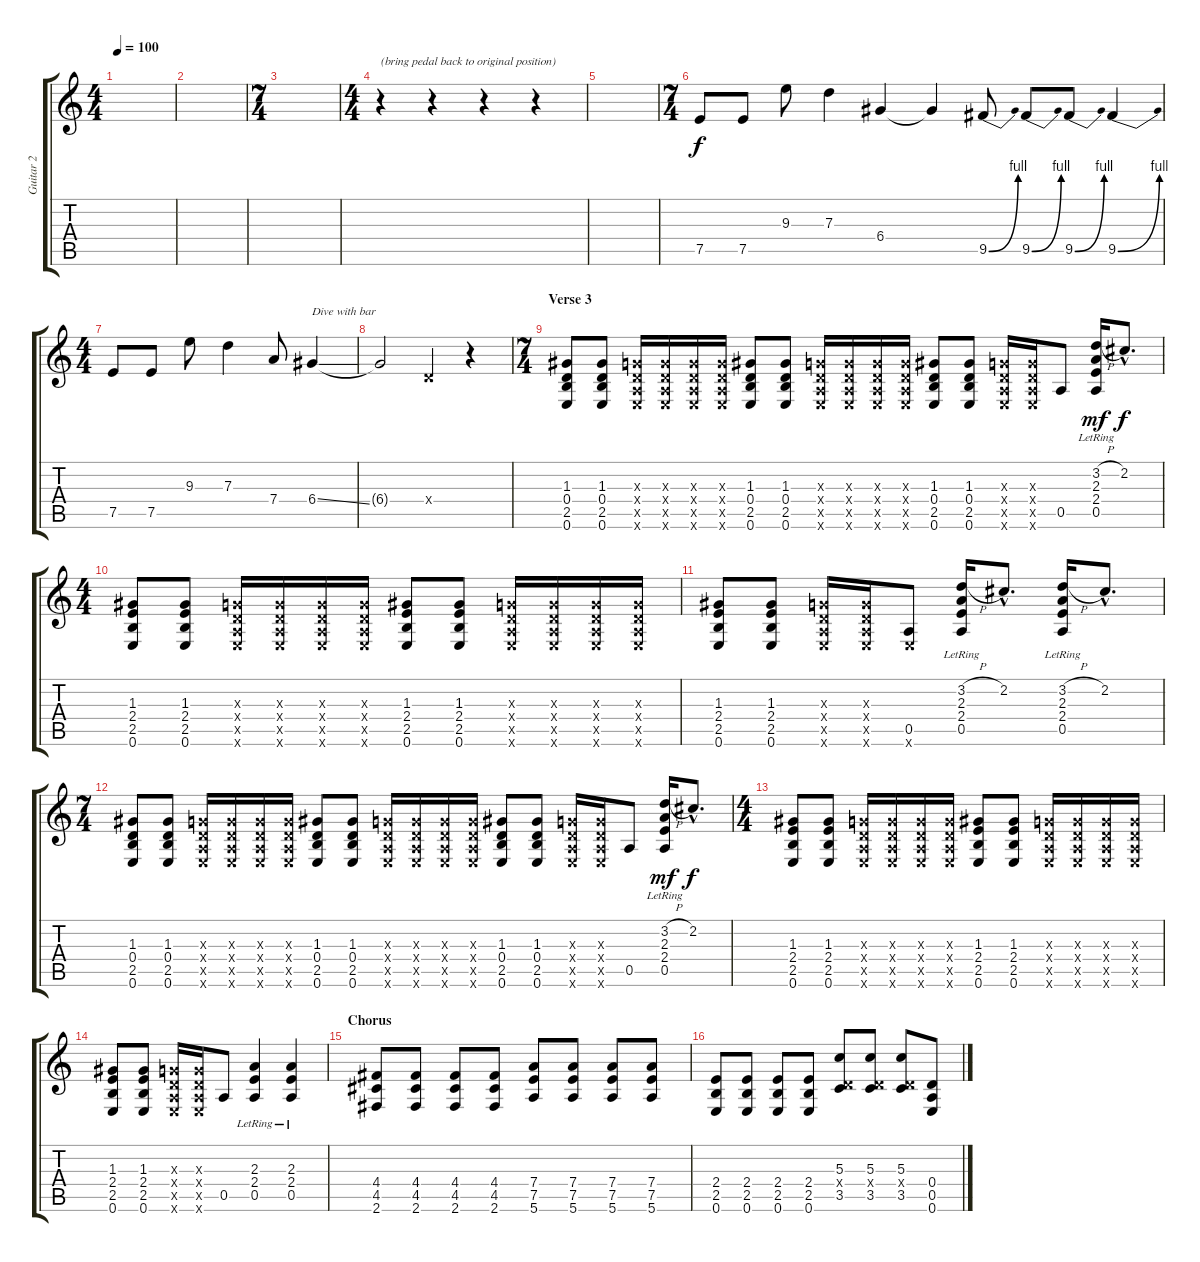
\track ("Guitar 2" "Guitar 2") {instrument overdrivenguitar}
\staff {score tabs}
\tuning (E4 B3 G3 D3 A2 E2) {hide}
\ts (4 4)
\tempo 100
\clef g2
\ks c
|
|
\ts (7 4)
|
\ts (4 4)
r.4{txt "(bring pedal back to original position)"} r.4 r.4 r.4 |
|
\ts (7 4)
7.5.8 7.5.8 9.3.8 7.3.4 6.4.4 6.4{t}.4 9.5{be (bend 0 0 60 4)}.8 9.5{be (bend 0 0 60 4)}.8 9.5{be (bend 0 0 60 4)}.8 9.5{be (bend 0 0 60 4)}.4 |
\ts (4 4)
7.5.8 7.5.8 9.3.8 7.3.4 7.4.8 6.4{ss}.4{txt "Dive with bar"} |
6.4{t}.2 0.4{x}.4 r.4 |
\ts (7 4)
\section ("" "Verse 3")
(1.3 0.4 2.5 0.6).8{volume 11} (1.3 0.4 2.5 0.6).8 (0.3{x} 0.4{x} 0.5{x} 0.6{x}).16 (0.3{x} 0.4{x} 0.5{x} 0.6{x}).16 (0.3{x} 0.4{x} 0.5{x} 0.6{x}).16 (0.3{x} 0.4{x} 0.5{x} 0.6{x}).16 (1.3 0.4 2.5 0.6).8 (1.3 0.4 2.5 0.6).8 (0.3{x} 0.4{x} 0.5{x} 0.6{x}).16 (0.3{x} 0.4{x} 0.5{x} 0.6{x}).16 (0.3{x} 0.4{x} 0.5{x} 0.6{x}).16 (0.3{x} 0.4{x} 0.5{x} 0.6{x}).16 (1.3 0.4 2.5 0.6).8 (1.3 0.4 2.5 0.6).8 (0.3{x} 0.4{x} 0.5{x} 0.6{x}).16 (0.3{x} 0.4{x} 0.5{x} 0.6{x}).16 0.5.8 (3.2{h} 2.3{lr} 2.4{lr} 0.5{lr}).16{dy mf} 2.2{hac}.8{d dy f} |
\ts (4 4)
(1.3 2.4 2.5 0.6).8 (1.3 2.4 2.5 0.6).8 (0.3{x} 0.4{x} 0.5{x} 0.6{x}).16 (0.3{x} 0.4{x} 0.5{x} 0.6{x}).16 (0.3{x} 0.4{x} 0.5{x} 0.6{x}).16 (0.3{x} 0.4{x} 0.5{x} 0.6{x}).16 (1.3 2.4 2.5 0.6).8 (1.3 2.4 2.5 0.6).8 (0.3{x} 0.4{x} 0.5{x} 0.6{x}).16 (0.3{x} 0.4{x} 0.5{x} 0.6{x}).16 (0.3{x} 0.4{x} 0.5{x} 0.6{x}).16 (0.3{x} 0.4{x} 0.5{x} 0.6{x}).16 |
(1.3 2.4 2.5 0.6).8 (1.3 2.4 2.5 0.6).8 (0.3{x} 0.4{x} 0.5{x} 0.6{x}).16 (0.3{x} 0.4{x} 0.5{x} 0.6{x}).16 (0.5 0.6{x}).8 (3.2{h} 2.3{lr} 2.4{lr} 0.5{lr}).16 2.2{hac}.8{d} (3.2{h} 2.3{lr} 2.4{lr} 0.5{lr}).16 2.2{hac}.8{d} |
\ts (7 4)
(1.3 0.4 2.5 0.6).8 (1.3 0.4 2.5 0.6).8 (0.3{x} 0.4{x} 0.5{x} 0.6{x}).16 (0.3{x} 0.4{x} 0.5{x} 0.6{x}).16 (0.3{x} 0.4{x} 0.5{x} 0.6{x}).16 (0.3{x} 0.4{x} 0.5{x} 0.6{x}).16 (1.3 0.4 2.5 0.6).8 (1.3 0.4 2.5 0.6).8 (0.3{x} 0.4{x} 0.5{x} 0.6{x}).16 (0.3{x} 0.4{x} 0.5{x} 0.6{x}).16 (0.3{x} 0.4{x} 0.5{x} 0.6{x}).16 (0.3{x} 0.4{x} 0.5{x} 0.6{x}).16 (1.3 0.4 2.5 0.6).8 (1.3 0.4 2.5 0.6).8 (0.3{x} 0.4{x} 0.5{x} 0.6{x}).16 (0.3{x} 0.4{x} 0.5{x} 0.6{x}).16 0.5.8 (3.2{h} 2.3{lr} 2.4{lr} 0.5{lr}).16{dy mf} 2.2{hac}.8{d dy f} |
\ts (4 4)
(1.3 2.4 2.5 0.6).8 (1.3 2.4 2.5 0.6).8 (0.3{x} 0.4{x} 0.5{x} 0.6{x}).16 (0.3{x} 0.4{x} 0.5{x} 0.6{x}).16 (0.3{x} 0.4{x} 0.5{x} 0.6{x}).16 (0.3{x} 0.4{x} 0.5{x} 0.6{x}).16 (1.3 2.4 2.5 0.6).8 (1.3 2.4 2.5 0.6).8 (0.3{x} 0.4{x} 0.5{x} 0.6{x}).16 (0.3{x} 0.4{x} 0.5{x} 0.6{x}).16 (0.3{x} 0.4{x} 0.5{x} 0.6{x}).16 (0.3{x} 0.4{x} 0.5{x} 0.6{x}).16 |
(1.3 2.4 2.5 0.6).8 (1.3 2.4 2.5 0.6).8 (0.3{x} 0.4{x} 0.5{x} 0.6{x}).16 (0.3{x} 0.4{x} 0.5{x} 0.6{x}).16 0.5.8 (2.3{lr} 2.4{lr} 0.5{lr}).4 (2.3{lr} 2.4{lr} 0.5{lr}).4 |
\section ("" "Chorus")
(4.4 4.5 2.6).8 (4.4 4.5 2.6).8 (4.4 4.5 2.6).8 (4.4 4.5 2.6).8 (7.4 7.5 5.6).8 (7.4 7.5 5.6).8 (7.4 7.5 5.6).8 (7.4 7.5 5.6).8 |
(2.4 2.5 0.6).8 (2.4 2.5 0.6).8 (2.4 2.5 0.6).8 (2.4 2.5 0.6).8 (5.3 0.4{x} 3.5).8 (5.3 0.4{x} 3.5).8 (5.3 0.4{x} 3.5).8 (0.4 0.5 0.6).8
